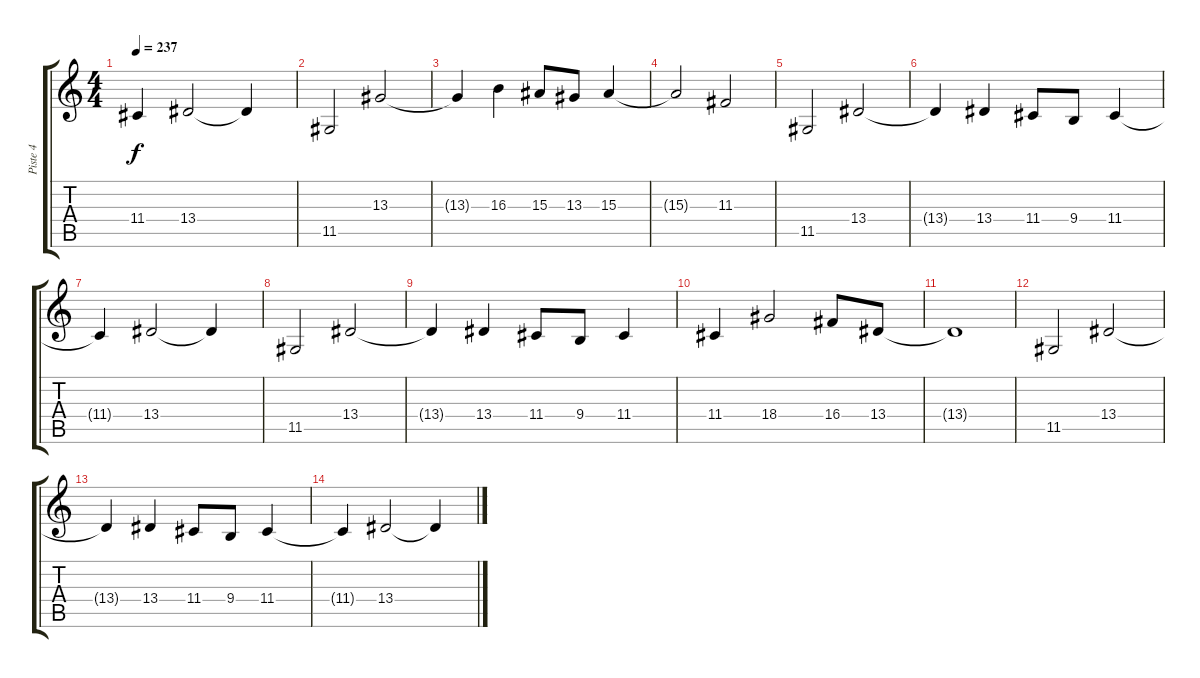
\track ("Piste 4" "Piste 4") {instrument choiraahs}
\staff {score tabs}
\tuning (E4 B3 G3 D3 A2 E2) {hide}
\ts (4 4)
\tempo 237
\clef g2
\ks c
11.4{t}.4{dy f} 13.4.2 13.4{t}.4 |
11.5.2 13.3.2 |
13.3{t}.4 16.3.4 15.3.8 13.3.8 15.3.4 |
15.3{t}.2 11.3.2 |
11.5.2 13.4.2 |
13.4{t}.4 13.4.4 11.4.8 9.4.8 11.4.4 |
11.4{t}.4 13.4.2 13.4{t}.4 |
11.5.2 13.4.2 |
13.4{t}.4 13.4.4 11.4.8 9.4.8 11.4.4 |
11.4.4 18.4.2 16.4.8 13.4.8 |
13.4{t}.1 |
11.5.2 13.4.2 |
13.4{t}.4 13.4.4 11.4.8 9.4.8 11.4.4 |
11.4{t}.4 13.4.2 13.4{t}.4
